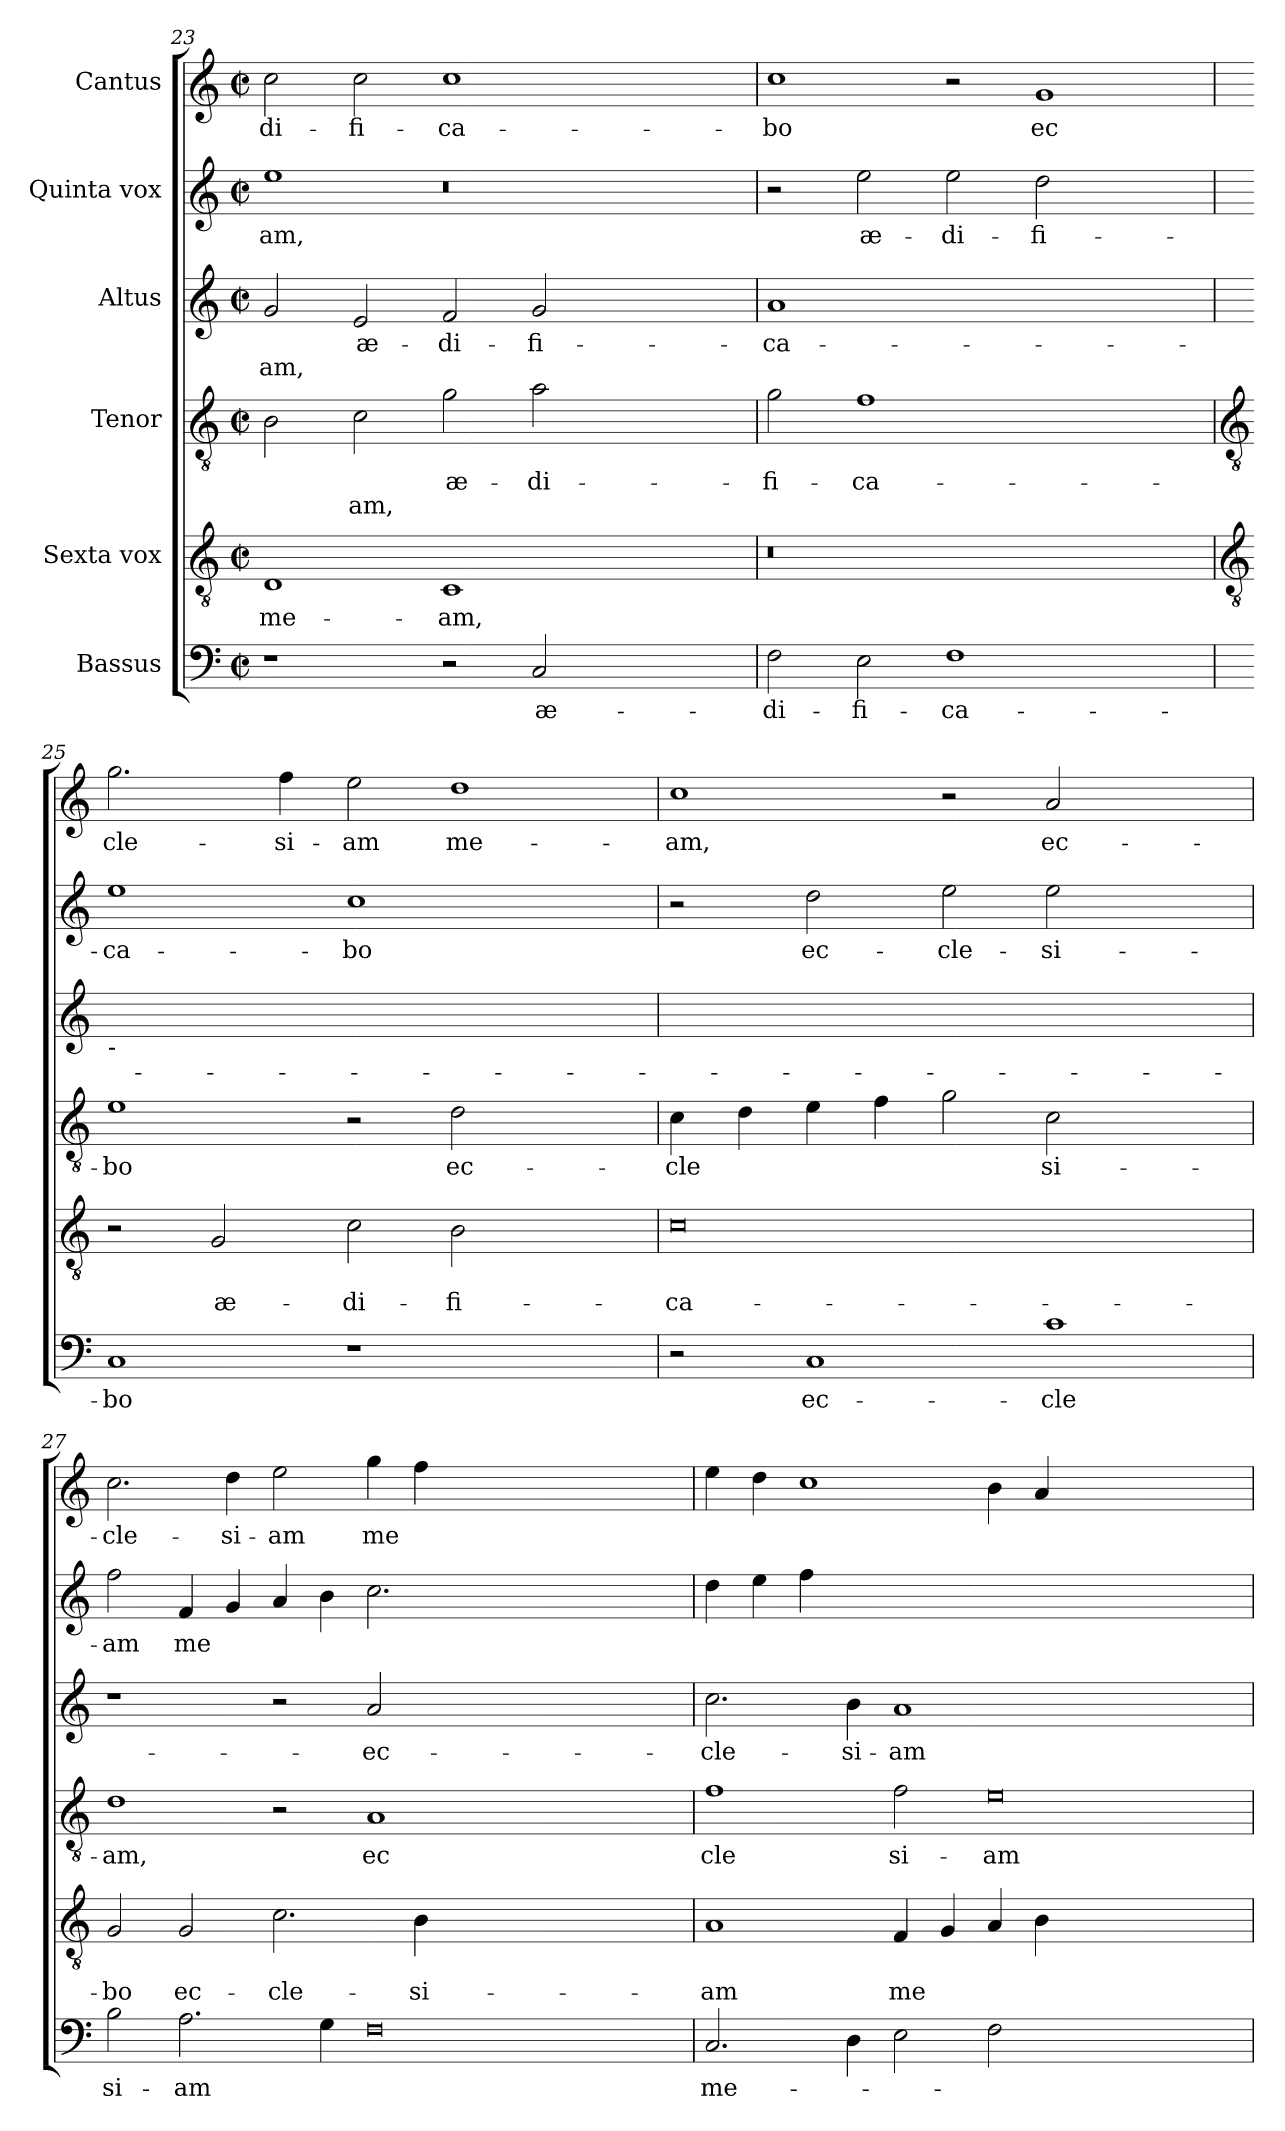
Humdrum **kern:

**kern	**text	**kern	**text	**text	**kern	**text	**text	**kern	**text	**text	**kern	**text	**kern	**text
*part6	*part6	*part5	*part5	*part5	*part4	*part4	*part4	*part3	*part3	*part3	*part2	*part2	*part1	*part1
*staff6	*staff6	*staff5	*staff5	*staff5	*staff4	*staff4	*staff4	*staff3	*staff3	*staff3	*staff2	*staff2	*staff1	*staff1
*I"Bassus	*	*I"Sexta vox	*	*	*I"Tenor	*	*	*I"Altus	*	*	*I"Quinta vox	*	*I"Cantus	*
*clefF4	*	*clefGv2	*	*	*clefGv2	*	*	*clefG2	*	*	*clefG2	*	*clefG2	*
*k[]	*	*k[]	*	*	*k[]	*	*	*k[]	*	*	*k[]	*	*k[]	*
*C:	*	*C:	*	*	*C:	*	*	*C:	*	*	*C:	*	*C:	*
*M4/2	*	*M4/2	*	*	*M4/2	*	*	*M4/2	*	*	*M4/2	*	*M4/2	*
*met(c|)	*	*met(c|)	*	*	*met(c|)	*	*	*met(c|)	*	*	*met(c|)	*	*met(c|)	*
=23A	=23A	=23A	=23A	=23A	=23A	=23A	=23A	=23A	=23A	=23A	=23A	=23A	=23A	=23A
!	!	!	!LO:LY:b	!	!	!	!	!	!	!LO:LY:b	!	!LO:LY:b	!	!LO:LY:b
1r	.	1D	me-	.	2B	.	.	2g	.	-am,	1ee	am,	2cc	-di-
!	!	!	!	!	!	!	!LO:LY:b	!	!LO:LY:b	!	!	!	!	!LO:LY:b
.	.	.	.	.	2c	.	-am,	2e	æ-	.	.	.	2cc	-fi-
!	!	!	!LO:LY:b	!	!	!LO:LY:b	!	!	!LO:LY:b	!	!	!	!	!LO:LY:b
2r	.	1C	-am,	.	2g	æ-	.	2f	-di-	.	0r	.	1cc	-ca-
!	!LO:LY:b	!	!	!	!	!LO:LY:b	!	!	!LO:LY:b	!	!	!	!	!
2C	æ-	.	.	.	2a	-di-	.	2g	-fi-	.	.	.	.	.
1ryy	.	1ryy	.	.	1ryy	.	.	1ryy	.	.	.	.	1ryy	.
!!LO:LB:g=z
=24	=24	=24	=24	=24	=24	=24	=24	=24	=24	=24	=24	=24	=24	=24
!	!LO:LY:b	!	!	!	!	!LO:LY:b	!	!	!LO:LY:b	!	!	!	!	!LO:LY:b
2F	-di-	0r	.	.	2g	-fi-	.	1a	-ca-	.	2r	.	1cc	-bo
!	!LO:LY:b	!	!	!	!	!LO:LY:b	!	!	!	!	!	!LO:LY:b	!	!
2E	-fi-	.	.	.	1f	-ca-	.	.	.	.	2ee	æ-	.	.
!	!LO:LY:b	!	!	!	!	!	!	!	!	!	!	!LO:LY:b	!	!
1F	-ca-	.	.	.	.	.	.	1.ryy	.	.	2ee	-di-	2r	.
!	!	!	!	!	!	!	!	!	!	!	!	!LO:LY:b	!	!LO:LY:b
.	.	.	.	.	1ryy	.	.	.	.	.	2dd	-fi-	1g	ec
2ryy	.	2ryy	.	.	.	.	.	.	.	.	2ryy	.	.	.
!!LO:LB:g=z
=25A	=25A	=25A	=25A	=25A	=25A	=25A	=25A	=25A	=25A	=25A	=25A	=25A	=25A	=25A
*	*	*clefGv2	*	*	*clefGv2	*	*	*	*	*	*	*	*	*
!	!	!	!	!	!	!	!	!LO:TX:b:t=-	!	!	!	!	!	!
!	!LO:LY:b	!	!	!	!	!LO:LY:b	!	!	!LO:LY:b	!	!	!LO:LY:b	!	!LO:LY:b
1C	-bo	2r	.	.	1e	-bo	.	[0gyy	-bo	.	1ee	-ca-	2.gg	cle-
!	!	!	!	!LO:LY:b	!	!	!	!	!	!	!	!	!	!
.	.	2G	.	æ-	.	.	.	.	.	.	.	.	.	.
!	!	!	!	!	!	!	!	!	!	!	!	!	!	!LO:LY:b
.	.	.	.	.	.	.	.	.	.	.	.	.	4ff	-si-
!	!	!	!	!LO:LY:b	!	!	!	!	!	!	!	!LO:LY:b	!	!LO:LY:b
1r	.	2c	.	-di-	2r	.	.	.	.	.	1cc	-bo	2ee	-am
!	!	!	!	!LO:LY:b	!	!LO:LY:b	!	!	!	!	!	!	!	!LO:LY:b
.	.	2B	.	-fi-	2d	ec-	.	.	.	.	.	.	1dd	me-
2ryy	.	2ryy	.	.	2ryy	.	.	2ryy	.	.	2ryy	.	.	.
=26A	=26A	=26A	=26A	=26A	=26A	=26A	=26A	=26A	=26A	=26A	=26A	=26A	=26A	=26A
!	!	!	!	!LO:LY:b	!	!LO:LY:b	!	!	!	!	!	!	!	!LO:LY:b
2r	.	0c	.	-ca-	4c	-cle	.	1.gyy_	.	.	2r	.	1cc	-am,
.	.	.	.	.	4d	.	.	.	.	.	.	.	.	.
!	!LO:LY:b	!	!	!	!	!	!	!	!	!	!	!LO:LY:b	!	!
1C	ec-	.	.	.	4e	.	.	.	.	.	2dd	ec-	.	.
.	.	.	.	.	4f	.	.	.	.	.	.	.	.	.
!	!	!	!	!	!	!	!	!	!	!	!	!LO:LY:b	!	!
.	.	.	.	.	2g	.	.	.	.	.	2ee	-cle-	2r	.
!	!LO:LY:b	!	!	!	!	!LO:LY:b	!	!	!	!	!	!LO:LY:b	!	!LO:LY:b
1c	-cle	.	.	.	2c	si-	.	2gyy]	.	.	2ee	-si-	2a	ec-
.	.	2ryy	.	.	2ryy	.	.	2ryy	.	.	2ryy	.	2ryy	.
=27A	=27A	=27A	=27A	=27A	=27A	=27A	=27A	=27A	=27A	=27A	=27A	=27A	=27A	=27A
!	!LO:LY:b	!	!	!LO:LY:b	!	!LO:LY:b	!	!	!	!	!	!LO:LY:b	!	!LO:LY:b
2B	si-	2G	.	-bo	1d	-am,	.	1r	.	.	2ff	-am	2.cc	-cle-
!	!LO:LY:b	!	!	!LO:LY:b	!	!	!	!	!	!	!	!LO:LY:b	!	!
2.A	-am	2G	.	ec-	.	.	.	.	.	.	4f	me	.	.
!	!	!	!	!	!	!	!	!	!	!	!	!	!	!LO:LY:b
.	.	.	.	.	.	.	.	.	.	.	4g	.	4dd	-si-
!	!	!	!	!LO:LY:b	!	!	!	!	!	!	!	!	!	!LO:LY:b
.	.	2.c	.	-cle-	2r	.	.	2r	.	.	4a	.	2ee	-am
4G	.	.	.	.	.	.	.	.	.	.	4b	.	.	.
!	!	!	!	!	!	!LO:LY:b	!	!	!LO:LY:b	!	!	!	!	!LO:LY:b
0F	.	.	.	.	1A	ec	.	2a	ec-	.	2.cc	.	4gg	me
!	!	!	!	!LO:LY:b	!	!	!	!	!	!	!	!	!	!
.	.	4B	.	-si-	.	.	.	.	.	.	.	.	4ff	.
.	.	1.ryy	.	.	.	.	.	1.ryy	.	.	.	.	1.ryy	.
.	.	.	.	.	.	.	.	.	.	.	1ryy	.	.	.
.	.	.	.	.	1ryy	.	.	.	.	.	.	.	.	.
.	.	.	.	.	.	.	.	.	.	.	4ryy	.	.	.
=27B	=27B	=27B	=27B	=27B	=27B	=27B	=27B	=27B	=27B	=27B	=27B	=27B	=27B	=27B
!	!LO:LY:b	!	!	!LO:LY:b	!	!LO:LY:b	!	!	!LO:LY:b	!	!	!	!	!
2.C	me-	1A	.	-am	1f	cle	.	2.cc	-cle-	.	4dd	.	4ee	.
.	.	.	.	.	.	.	.	.	.	.	4ee	.	4dd	.
.	.	.	.	.	.	.	.	.	.	.	4ff	.	1cc	.
!	!	!	!	!	!	!	!	!	!LO:LY:b	!	!	!	!	!
4D	.	.	.	.	.	.	.	4b	-si-	.	[1ggyy	.	.	.
!	!	!	!	!LO:LY:b	!	!LO:LY:b	!	!	!LO:LY:b	!	!	!	!	!
2E	.	4F	.	me	2f	si-	.	1a	-am	.	.	.	.	.
.	.	4G	.	.	.	.	.	.	.	.	.	.	.	.
!	!	!	!	!	!	!LO:LY:b	!	!	!	!	!	!	!	!
2F	.	4A	.	.	0e	-am	.	.	.	.	.	.	4b	.
.	.	4B	.	.	.	.	.	.	.	.	1.ggyy_	.	4a	.
1.ryy	.	1.ryy	.	.	.	.	.	1.ryy	.	.	.	.	1.ryy	.
.	.	.	.	.	.	.	.	.	.	.	4ryy	.	.	.
=	=	=	=	=	=	=	=	=	=	=	=	=	=	=
*-	*-	*-	*-	*-	*-	*-	*-	*-	*-	*-	*-	*-	*-	*-
